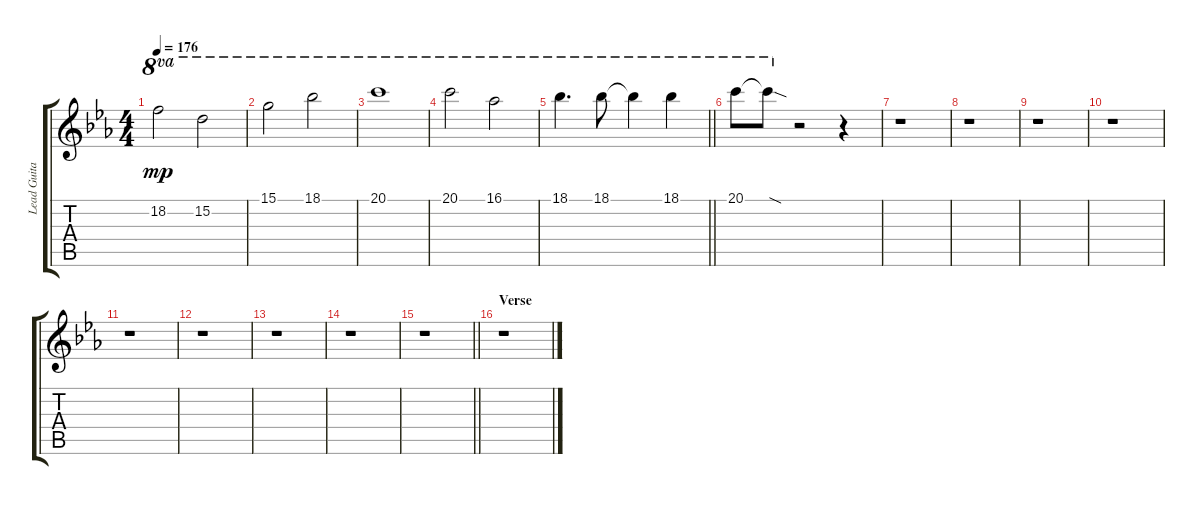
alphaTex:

\track ("Lead Guitar B" "Lead Guita") {instrument overdrivenguitar}
\staff {score tabs}
\tuning (E4 B3 G3 D3 A2 E2) {hide}
\ts (4 4)
\tempo 176
\clef g2
\ks cminor
18.2.2{ot 8va dy mp} 15.2.2{ot 8va} |
15.1.2{ot 8va} 18.1.2{ot 8va} |
20.1.1{ot 8va} |
20.1.2{ot 8va} 16.1.2{ot 8va} |
\barLineRight lightlight
18.1.4{d ot 8va} 18.1.8{ot 8va} 18.1{t}.4{ot 8va} 18.1.4{ot 8va} |
\section ("" "")
20.1.8{ot 8va} 20.1{sod t}.8{ot 8va} r.2 r.4 |
r.1 |
r.1 |
r.1 |
r.1 |
r.1 |
r.1 |
r.1 |
r.1 |
\barLineRight lightlight
r.1 |
\section ("" "Verse")
r.1
